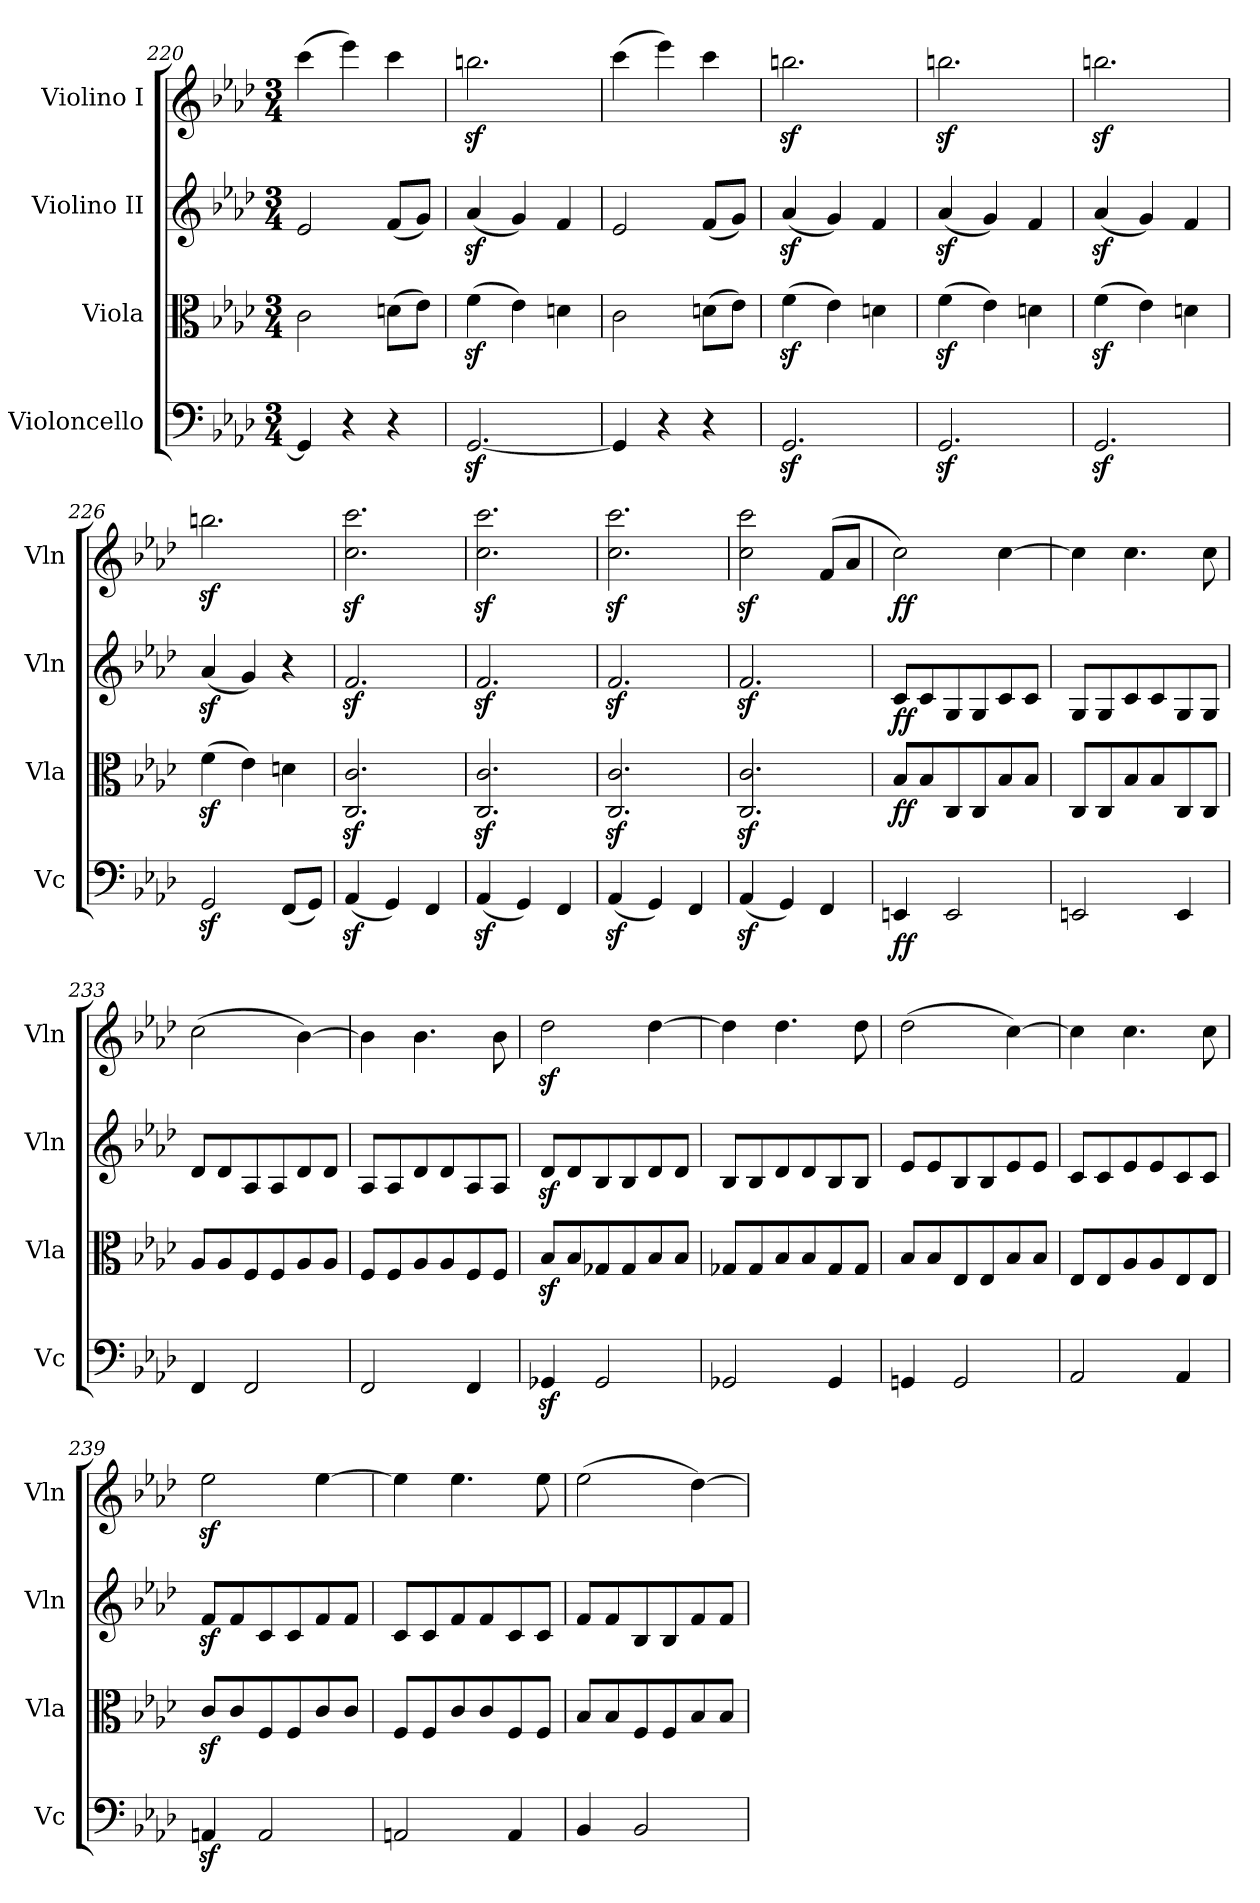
**kern	**dynam	**kern	**dynam	**kern	**dynam	**kern	**dynam
*part4	*part4	*part3	*part3	*part2	*part2	*part1	*part1
*staff4	*staff4	*staff3	*staff3	*staff2	*staff2	*staff1	*staff1
*I"Violoncello	*	*I"Viola	*	*I"Violino II	*	*I"Violino I	*
*I'Vc	*	*I'Vla	*	*I'Vln	*	*I'Vln	*
*clefF4	*	*clefC3	*	*clefG2	*	*clefG2	*
*k[b-e-a-d-]	*	*k[b-e-a-d-]	*	*k[b-e-a-d-]	*	*k[b-e-a-d-]	*
*M3/4	*	*M3/4	*	*M3/4	*	*M3/4	*
=220	=220	=220	=220	=220	=220	=220	=220
4GG/]	.	2c\	.	2e-/	.	(4ccc\	.
4r	.	.	.	.	.	4eee-\)	.
4r	.	(8dn\L	.	(8f/L	.	4ccc\	.
.	.	8e-\J)	.	8g/J)	.	.	.
=221	=221	=221	=221	=221	=221	=221	=221
[2.GGz</	.	(4fz<\	.	(4a-z</	.	2.bbnz<\	.
.	.	4e-\)	.	4g/)	.	.	.
.	.	4dn\	.	4f/	.	.	.
=222	=222	=222	=222	=222	=222	=222	=222
4GG/]	.	2c\	.	2e-/	.	(4ccc\	.
4r	.	.	.	.	.	4eee-\)	.
4r	.	(8dn\L	.	(8f/L	.	4ccc\	.
.	.	8e-\J)	.	8g/J)	.	.	.
!!LO:LB:g=z
=223	=223	=223	=223	=223	=223	=223	=223
2.GGz</	.	(4fz<\	.	(4a-z</	.	2.bbnz<\	.
.	.	4e-\)	.	4g/)	.	.	.
.	.	4dn\	.	4f/	.	.	.
=224	=224	=224	=224	=224	=224	=224	=224
2.GGz</	.	(4fz<\	.	(4a-z</	.	2.bbnz<\	.
.	.	4e-\)	.	4g/)	.	.	.
.	.	4dn\	.	4f/	.	.	.
=225	=225	=225	=225	=225	=225	=225	=225
2.GGz</	.	(4fz<\	.	(4a-z</	.	2.bbnz<\	.
.	.	4e-\)	.	4g/)	.	.	.
.	.	4dn\	.	4f/	.	.	.
=226	=226	=226	=226	=226	=226	=226	=226
2GGz</	.	(4fz<\	.	(4a-z</	.	2.bbnz<\	.
.	.	4e-\)	.	4g/)	.	.	.
(8FF/L	.	4dn\	.	4r	.	.	.
8GG/J)	.	.	.	.	.	.	.
=227	=227	=227	=227	=227	=227	=227	=227
(4AA-z</	.	2.C/z< 2.c/z<	.	2.fz</	.	2.cc\z< 2.ccc\z<	.
4GG/)	.	.	.	.	.	.	.
4FF/	.	.	.	.	.	.	.
=228	=228	=228	=228	=228	=228	=228	=228
(4AA-z</	.	2.C/z< 2.c/z<	.	2.fz</	.	2.cc\z< 2.ccc\z<	.
4GG/)	.	.	.	.	.	.	.
4FF/	.	.	.	.	.	.	.
=229	=229	=229	=229	=229	=229	=229	=229
(4AA-z</	.	2.C/z< 2.c/z<	.	2.fz</	.	2.cc\z< 2.ccc\z<	.
4GG/)	.	.	.	.	.	.	.
4FF/	.	.	.	.	.	.	.
=230	=230	=230	=230	=230	=230	=230	=230
(4AA-z</	.	2.C/z< 2.c/z<	.	2.fz</	.	2cc\z< 2ccc\z<	.
4GG/)	.	.	.	.	.	.	.
4FF/	.	.	.	.	.	(8f/L	.
.	.	.	.	.	.	8a-/J	.
=231	=231	=231	=231	=231	=231	=231	=231
!	!LO:DY:b	!	!LO:DY:b	!	!LO:DY:b	!	!LO:DY:b
4EEn/	ff	8B-/L	ff	8c/L	ff	2cc\)	ff
.	.	8B-/	.	8c/	.	.	.
2EE/	.	8C/	.	8G/	.	.	.
.	.	8C/	.	8G/	.	.	.
.	.	8B-/	.	8c/	.	[4cc\	.
.	.	8B-/J	.	8c/J	.	.	.
!!LO:PB:g=z
=232	=232	=232	=232	=232	=232	=232	=232
2EEn/	.	8C/L	.	8G/L	.	4cc\]	.
.	.	8C/	.	8G/	.	.	.
.	.	8B-/	.	8c/	.	4.cc\	.
.	.	8B-/	.	8c/	.	.	.
4EE/	.	8C/	.	8G/	.	.	.
.	.	8C/J	.	8G/J	.	8cc\	.
=233	=233	=233	=233	=233	=233	=233	=233
4FF/	.	8A-/L	.	8d-/L	.	(2cc\	.
.	.	8A-/	.	8d-/	.	.	.
2FF/	.	8F/	.	8A-/	.	.	.
.	.	8F/	.	8A-/	.	.	.
.	.	8A-/	.	8d-/	.	[4b-\)	.
.	.	8A-/J	.	8d-/J	.	.	.
=234	=234	=234	=234	=234	=234	=234	=234
2FF/	.	8F/L	.	8A-/L	.	4b-\]	.
.	.	8F/	.	8A-/	.	.	.
.	.	8A-/	.	8d-/	.	4.b-\	.
.	.	8A-/	.	8d-/	.	.	.
4FF/	.	8F/	.	8A-/	.	.	.
.	.	8F/J	.	8A-/J	.	8b-\	.
=235	=235	=235	=235	=235	=235	=235	=235
4GG-Xz</	.	8B-z</L	.	8d-z</L	.	2dd-z<\	.
.	.	8B-/	.	8d-/	.	.	.
2GG-/	.	8G-X/	.	8B-/	.	.	.
.	.	8G-/	.	8B-/	.	.	.
.	.	8B-/	.	8d-/	.	[4dd-\	.
.	.	8B-/J	.	8d-/J	.	.	.
=236	=236	=236	=236	=236	=236	=236	=236
2GG-X/	.	8G-X/L	.	8B-/L	.	4dd-\]	.
.	.	8G-/	.	8B-/	.	.	.
.	.	8B-/	.	8d-/	.	4.dd-\	.
.	.	8B-/	.	8d-/	.	.	.
4GG-/	.	8G-/	.	8B-/	.	.	.
.	.	8G-/J	.	8B-/J	.	8dd-\	.
=237	=237	=237	=237	=237	=237	=237	=237
4GGn/	.	8B-/L	.	8e-/L	.	(2dd-\	.
.	.	8B-/	.	8e-/	.	.	.
2GG/	.	8E-/	.	8B-/	.	.	.
.	.	8E-/	.	8B-/	.	.	.
.	.	8B-/	.	8e-/	.	[4cc\)	.
.	.	8B-/J	.	8e-/J	.	.	.
!!LO:LB:g=z
=238	=238	=238	=238	=238	=238	=238	=238
2AA-/	.	8E-/L	.	8c/L	.	4cc\]	.
.	.	8E-/	.	8c/	.	.	.
.	.	8A-/	.	8e-/	.	4.cc\	.
.	.	8A-/	.	8e-/	.	.	.
4AA-/	.	8E-/	.	8c/	.	.	.
.	.	8E-/J	.	8c/J	.	8cc\	.
=239	=239	=239	=239	=239	=239	=239	=239
4AAnz</	.	8cz</L	.	8fz</L	.	2ee-z<\	.
.	.	8c/	.	8f/	.	.	.
2AA/	.	8F/	.	8c/	.	.	.
.	.	8F/	.	8c/	.	.	.
.	.	8c/	.	8f/	.	[4ee-\	.
.	.	8c/J	.	8f/J	.	.	.
=240	=240	=240	=240	=240	=240	=240	=240
2AAn/	.	8F/L	.	8c/L	.	4ee-\]	.
.	.	8F/	.	8c/	.	.	.
.	.	8c/	.	8f/	.	4.ee-\	.
.	.	8c/	.	8f/	.	.	.
4AA/	.	8F/	.	8c/	.	.	.
.	.	8F/J	.	8c/J	.	8ee-\	.
=241	=241	=241	=241	=241	=241	=241	=241
4BB-/	.	8B-/L	.	8f/L	.	(2ee-\	.
.	.	8B-/	.	8f/	.	.	.
2BB-/	.	8F/	.	8B-/	.	.	.
.	.	8F/	.	8B-/	.	.	.
.	.	8B-/	.	8f/	.	[4dd-\)	.
.	.	8B-/J	.	8f/J	.	.	.
=	=	=	=	=	=	=	=
*-	*-	*-	*-	*-	*-	*-	*-
